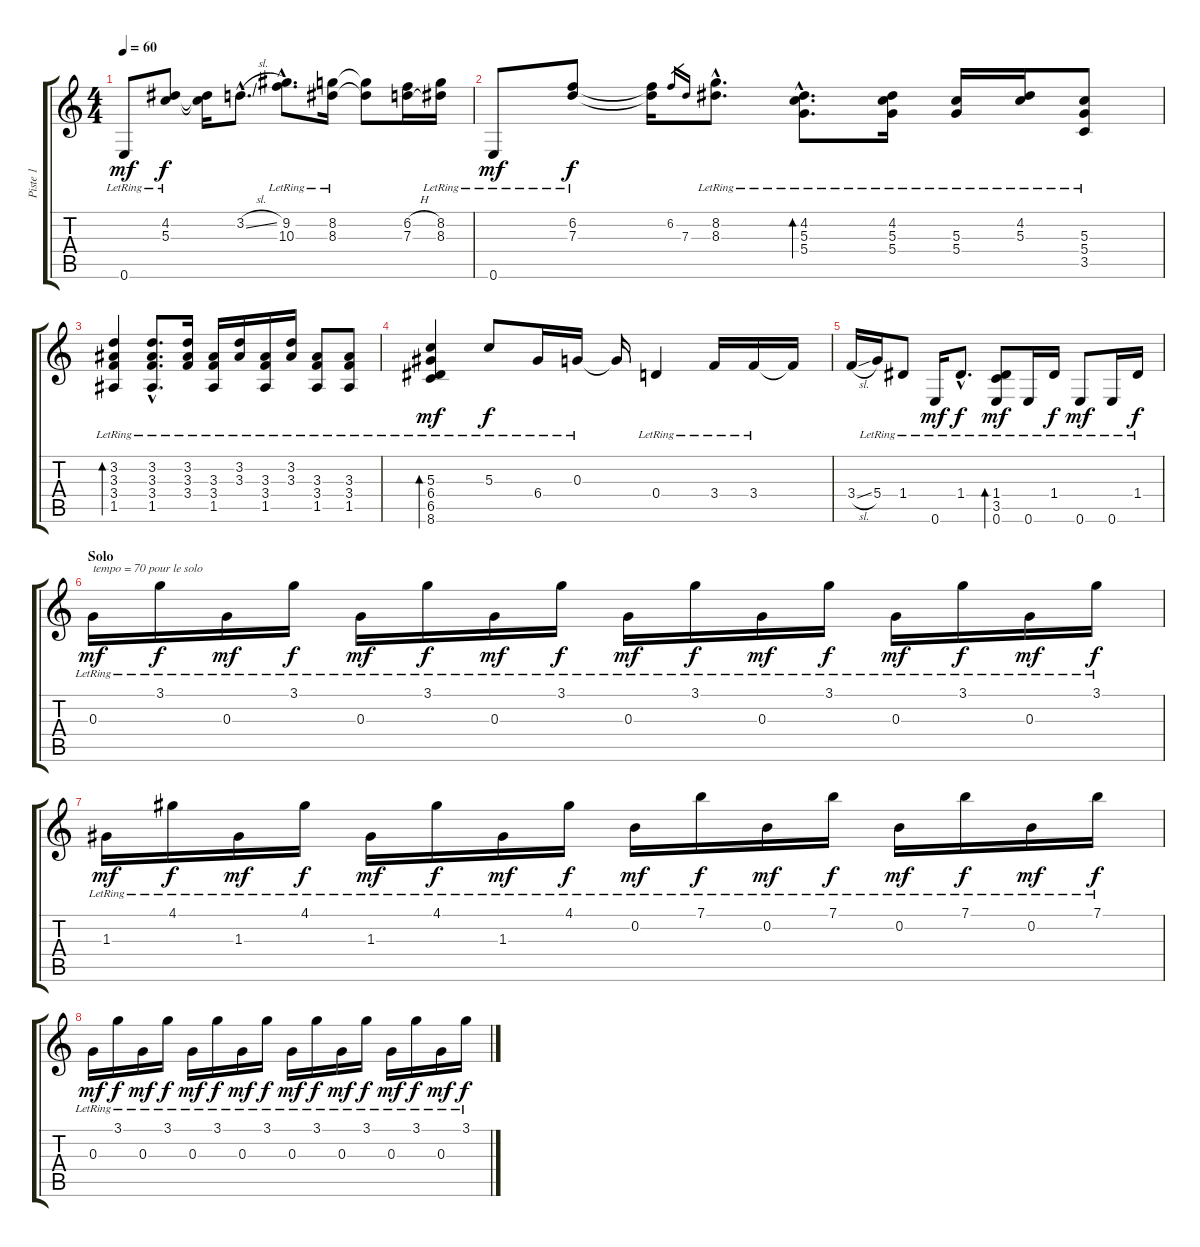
\track ("Piste 1" "Piste 1") {instrument acousticguitarsteel}
\staff {score tabs}
\tuning (E4 B3 G3 D3 A2 E2) {hide}
\ts (4 4)
\tempo 60
\clef g2
\ks c
0.6{lr}.8{dy mf} (4.2{lr} 5.3{lr}).8{dy f} (4.2{t} 5.3{t}).16 3.2{sl hac}.8{d} (9.2{hac lr} 10.3{hac lr}).8{d} (8.2{lr} 8.3{lr}).16 (8.2{t} 8.3{t}).8 (6.2{h} 7.3{h}).16 (8.2{lr} 8.3{lr}).16 |
0.6{lr}.8{dy mf} (6.2{lr} 7.3{lr}).8{dy f} (6.2{t} 7.3{t}).16 6.2.16{gr} 7.3.16{gr} (8.2{hac lr} 8.3{hac lr}).8{d} (4.2{hac lr} 5.3{hac lr} 5.4{hac lr}).8{d bd 120} (4.2{lr} 5.3{lr} 5.4{lr}).16 (5.3{lr} 5.4{lr}).16 (4.2{lr} 5.3{lr}).16 (5.3{lr} 5.4{lr} 3.5{lr}).8 |
(3.2{lr} 3.3{lr} 3.4{lr} 1.5{lr}).4{bd 120} (3.2{hac lr} 3.3{hac lr} 3.4{hac lr} 1.5{hac lr}).8{d} (3.2{lr} 3.3{lr} 3.4{lr}).16 (3.3{lr} 3.4{lr} 1.5{lr}).16 (3.2{lr} 3.3{lr}).16 (3.3{lr} 3.4{lr} 1.5{lr}).16 (3.2{lr} 3.3{lr}).16 (3.3{lr} 3.4{lr} 1.5{lr}).8 (3.3{lr} 3.4{lr} 1.5{lr}).8 |
(5.3{lr} 6.4{lr} 6.5{lr} 8.6{lr}).4{bd 120 dy mf} 5.3{lr}.8{dy f} 6.4{lr}.16 0.3{lr}.16 0.3{t}.16 0.4{lr}.4 3.4{lr}.16 3.4{lr}.16 3.4{t}.16 |
3.4{sl}.16 5.4{lr}.16 1.4{lr}.8 0.6{lr}.16{dy mf} 1.4{hac lr}.8{d dy f} (1.4{lr} 3.5{lr} 0.6{lr}).8{bd 240 dy mf} 0.6{lr}.16 1.4{lr}.16{dy f} 0.6{lr}.8{dy mf} 0.6{lr}.16 1.4{lr}.16{dy f} |
\section ("" "Solo")
0.3{lr}.16{txt "tempo = 70 pour le solo" dy mf} 3.1{lr}.16{dy f} 0.3{lr}.16{dy mf} 3.1{lr}.16{dy f} 0.3{lr}.16{dy mf} 3.1{lr}.16{dy f} 0.3{lr}.16{dy mf} 3.1{lr}.16{dy f} 0.3{lr}.16{dy mf} 3.1{lr}.16{dy f} 0.3{lr}.16{dy mf} 3.1{lr}.16{dy f} 0.3{lr}.16{dy mf} 3.1{lr}.16{dy f} 0.3{lr}.16{dy mf} 3.1{lr}.16{dy f} |
1.3{lr}.16{dy mf} 4.1{lr}.16{dy f} 1.3{lr}.16{dy mf} 4.1{lr}.16{dy f} 1.3{lr}.16{dy mf} 4.1{lr}.16{dy f} 1.3{lr}.16{dy mf} 4.1{lr}.16{dy f} 0.2{lr}.16{dy mf} 7.1{lr}.16{dy f} 0.2{lr}.16{dy mf} 7.1{lr}.16{dy f} 0.2{lr}.16{dy mf} 7.1{lr}.16{dy f} 0.2{lr}.16{dy mf} 7.1{lr}.16{dy f} |
0.3{lr}.16{dy mf} 3.1{lr}.16{dy f} 0.3{lr}.16{dy mf} 3.1{lr}.16{dy f} 0.3{lr}.16{dy mf} 3.1{lr}.16{dy f} 0.3{lr}.16{dy mf} 3.1{lr}.16{dy f} 0.3{lr}.16{dy mf} 3.1{lr}.16{dy f} 0.3{lr}.16{dy mf} 3.1{lr}.16{dy f} 0.3{lr}.16{dy mf} 3.1{lr}.16{dy f} 0.3{lr}.16{dy mf} 3.1{lr}.16{dy f}
